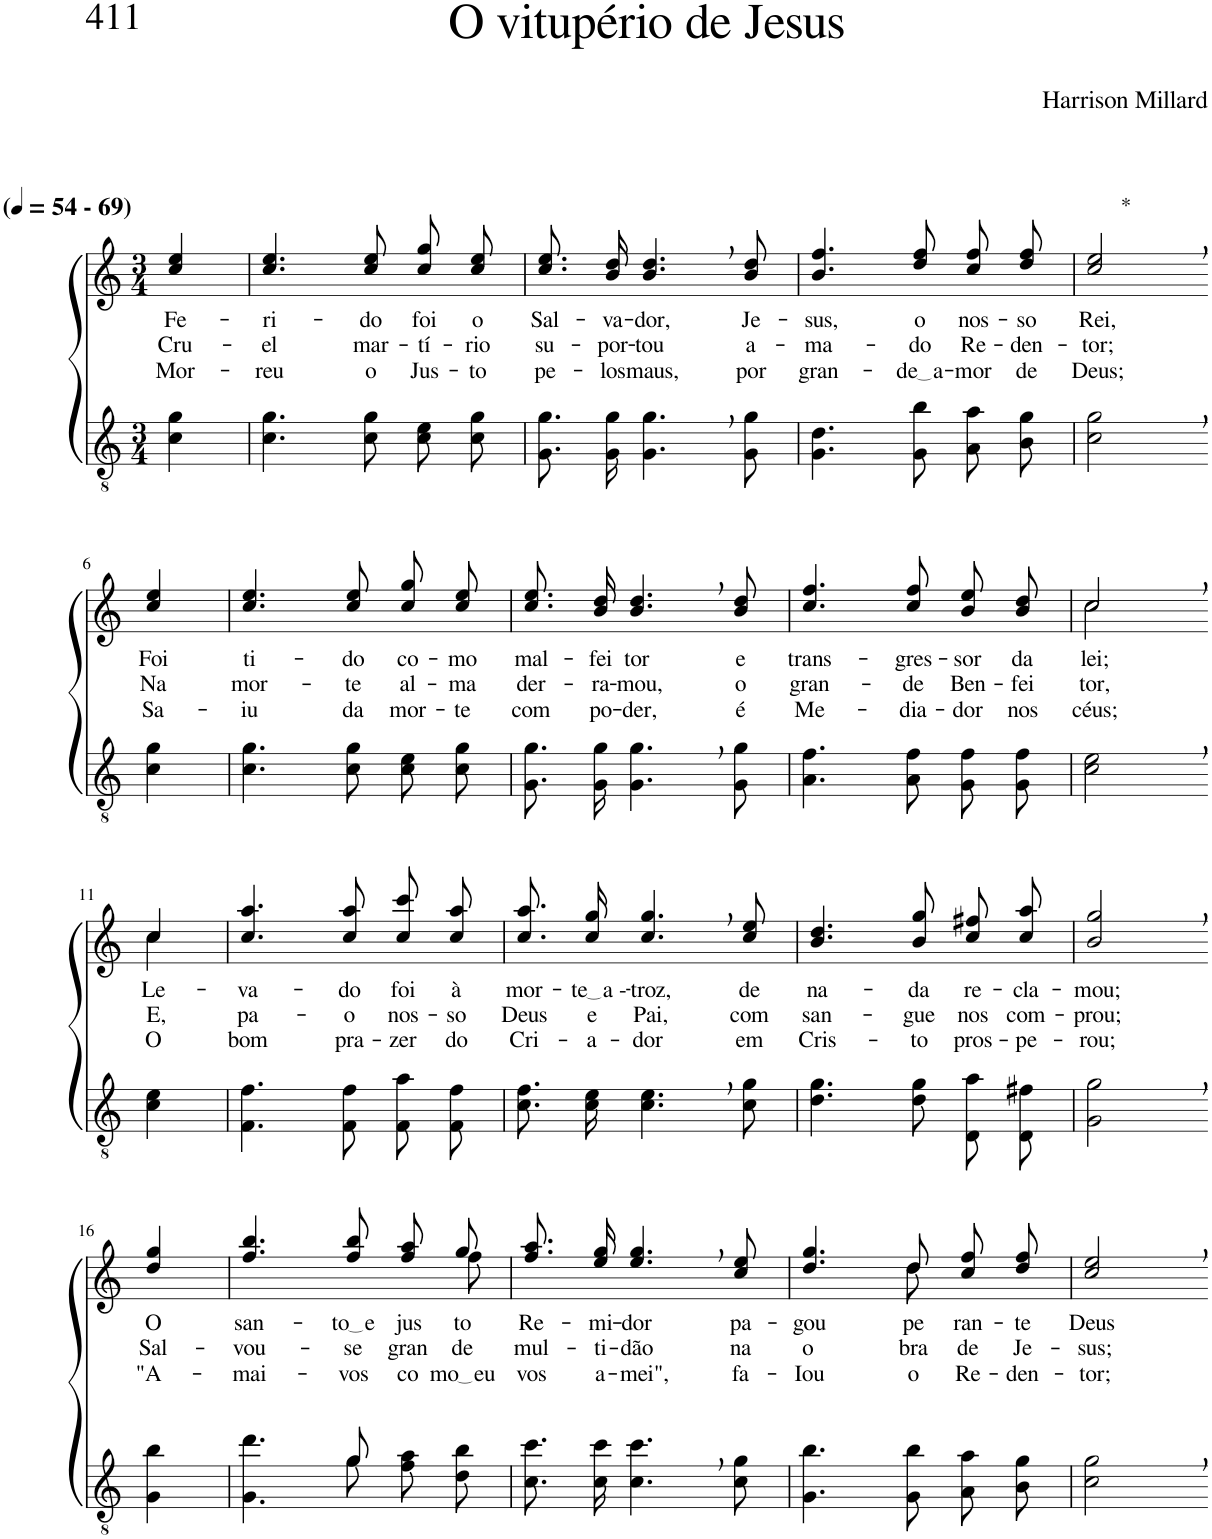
**kern	**kern	**text	**text	**text
*part2	*part1	*part1	*part1	*part1
*staff2	*staff1	*staff1	*staff1	*staff1
*I"Parte III e IV	*I"Parte I e II	*	*	*
*clefGv2	*clefG2	*	*	*
*Trd5c9	*Trd5c9	*	*	*
*k[]	*k[]	*	*	*
*M3/4	*M3/4	*	*	*
*MM54	*MM54	*	*	*
=1	=1	=1	=1	=1
!	!LO:TX:a:B:t=(	!	!	!
!	!LO:TX:a:B:t=- 69)	!	!	!
!	!	!LO:LY:b	!LO:LY:b	!LO:LY:b
4c\ 4g\	4cc/ 4ee/	Fe-	Cru-	Mor-
=2	=2	=2	=2	=2
!	!	!LO:LY:b	!LO:LY:b	!LO:LY:b
4.c\ 4.g\	4.cc/ 4.ee/	-ri-	-el	-reu
!	!	!LO:LY:b	!LO:LY:b	!LO:LY:b
8c\ 8g\	8cc/ 8ee/	-do	mar-	o
!	!	!LO:LY:b	!LO:LY:b	!LO:LY:b
8c\ 8e\L	8cc\ 8gg\L	foi	-tí-	Jus-
!	!	!LO:LY:b	!LO:LY:b	!LO:LY:b
8c\ 8g\J	8cc\ 8ee\J	o	-rio	-to
=3	=3	=3	=3	=3
!	!	!LO:LY:b	!LO:LY:b	!LO:LY:b
8.G\ 8.g\L	8.cc\ 8.ee\L	Sal-	su-	pe-
!	!	!LO:LY:b	!LO:LY:b	!LO:LY:b
16G\ 16g\Jk	16b\ 16dd\Jk	-va-	-por-	-los
!	!	!LO:LY:b	!LO:LY:b	!LO:LY:b
4.G\, 4.g\,	4.b/, 4.dd/,	-dor,	-tou	maus,
!	!	!LO:LY:b	!LO:LY:b	!LO:LY:b
8G\ 8g\	8b/ 8dd/	Je-	a-	por
=4	=4	=4	=4	=4
!	!	!LO:LY:b	!LO:LY:b	!LO:LY:b
4.G\ 4.d\	4.b/ 4.ff/	-sus,	-ma-	gran-
!	!	!LO:LY:b	!LO:LY:b	!LO:LY:b
8G\ 8b\	8dd/ 8ff/	o	-do	de a
!	!	!LO:LY:b	!LO:LY:b	!LO:LY:b
8A\ 8a\L	8cc\ 8ff\L	nos-	Re-	-mor
!	!	!LO:LY:b	!LO:LY:b	!LO:LY:b
8B\ 8g\J	8dd\ 8ff\J	-so	-den-	de
=5	=5	=5	=5	=5
!	!LO:TX:a:t=*	!	!	!
!	!	!LO:LY:b	!LO:LY:b	!LO:LY:b
2c\, 2g\,	2cc/, 2ee/,	Rei,	-tor;	Deus;
!!LO:LB:g=z
=6-	=6-	=6-	=6-	=6-
!	!	!LO:LY:b	!LO:LY:b	!LO:LY:b
4c\ 4g\	4cc/ 4ee/	Foi	Na	Sa-
=7	=7	=7	=7	=7
!	!	!LO:LY:b	!LO:LY:b	!LO:LY:b
4.c\ 4.g\	4.cc/ 4.ee/	ti-	mor-	-iu
!	!	!LO:LY:b	!LO:LY:b	!LO:LY:b
8c\ 8g\	8cc/ 8ee/	-do	-te	da
!	!	!LO:LY:b	!LO:LY:b	!LO:LY:b
8c\ 8e\L	8cc\ 8gg\L	co-	al-	mor-
!	!	!LO:LY:b	!LO:LY:b	!LO:LY:b
8c\ 8g\J	8cc\ 8ee\J	-mo	-ma	-te
=8	=8	=8	=8	=8
!	!	!LO:LY:b	!LO:LY:b	!LO:LY:b
8.G\ 8.g\L	8.cc\ 8.ee\L	mal-	der-	com
!	!	!LO:LY:b	!LO:LY:b	!LO:LY:b
16G\ 16g\Jk	16b\ 16dd\Jk	-fei	-ra-	po-
!	!	!LO:LY:b	!LO:LY:b	!LO:LY:b
4.G\, 4.g\,	4.b/, 4.dd/,	tor	-mou,	-der,
!	!	!LO:LY:b	!LO:LY:b	!LO:LY:b
8G\ 8g\	8b/ 8dd/	e	o	é
=9	=9	=9	=9	=9
!	!	!LO:LY:b	!LO:LY:b	!LO:LY:b
4.A\ 4.f\	4.cc/ 4.ff/	trans-	gran-	Me-
!	!	!LO:LY:b	!LO:LY:b	!LO:LY:b
8A\ 8f\	8cc/ 8ff/	-gres-	-de	-dia-
!	!	!LO:LY:b	!LO:LY:b	!LO:LY:b
8G\ 8f\L	8b\ 8ee\L	-sor	Ben-	-dor
!	!	!LO:LY:b	!LO:LY:b	!LO:LY:b
8G\ 8f\J	8b\ 8dd\J	da	-fei-	nos
=10	=10	=10	=10	=10
*	*^	*	*	*
!	!	!	!LO:LY:b	!LO:LY:b	!LO:LY:b
2c\, 2e\,	2cc,/	2cc\	lei;	-tor,	céus;
!!LO:LB:g=z	!!
=11-	=11-	=11-	=11-	=11-	=11-
!	!	!	!LO:LY:b	!LO:LY:b	!LO:LY:b
4c\ 4e\	4cc/	4cc\	Le-	E,	O
=12	=12	=12	=12	=12	=12
!	!	!	!LO:LY:b	!LO:LY:b	!LO:LY:b
*	*v	*v	*	*	*
4.F\ 4.f\	4.cc/ 4.aa/	-va-	pa-	bom
!	!	!LO:LY:b	!LO:LY:b	!LO:LY:b
8F\ 8f\	8cc/ 8aa/	-do	-o	pra-
!	!	!LO:LY:b	!LO:LY:b	!LO:LY:b
8F\ 8a\L	8cc\ 8ccc\L	foi	nos-	-zer
!	!	!LO:LY:b	!LO:LY:b	!LO:LY:b
8F\ 8f\J	8cc\ 8aa\J	à	-so	do
=13	=13	=13	=13	=13
!	!	!LO:LY:b	!LO:LY:b	!LO:LY:b
8.c\ 8.f\L	8.cc\ 8.aa\L	mor-	Deus	Cri-
!	!	!LO:LY:b	!LO:LY:b	!LO:LY:b
16c\ 16e\Jk	16cc\ 16gg\Jk	te a -	e	-a-
!	!	!LO:LY:b	!LO:LY:b	!LO:LY:b
4.c\, 4.e\,	4.cc/, 4.gg/,	-troz,	Pai,	-dor
!	!	!LO:LY:b	!LO:LY:b	!LO:LY:b
8c\ 8g\	8cc/ 8ee/	de	com	em
=14	=14	=14	=14	=14
!	!	!LO:LY:b	!LO:LY:b	!LO:LY:b
4.d\ 4.g\	4.b/ 4.dd/	na-	san-	Cris-
!	!	!LO:LY:b	!LO:LY:b	!LO:LY:b
8d\ 8g\	8b/ 8gg/	-da	-gue	-to
!	!	!LO:LY:b	!LO:LY:b	!LO:LY:b
8D/ 8a/L	8cc\ 8ff#X\L	re-	nos	pros-
!	!	!LO:LY:b	!LO:LY:b	!LO:LY:b
8D/ 8f#X/J	8cc\ 8aa\J	-cla-	com-	-pe-
=15	=15	=15	=15	=15
!	!	!LO:LY:b	!LO:LY:b	!LO:LY:b
2G\, 2g\,	2b/, 2gg/,	-mou;	-prou;	-rou;
!!LO:LB:g=z
=16-	=16-	=16-	=16-	=16-
!	!	!LO:LY:b	!LO:LY:b	!LO:LY:b
4G\ 4b\	4dd/ 4gg/	O	Sal-	"A-
=17	=17	=17	=17	=17
*^	*	*	*	*
!	!	!	!LO:LY:b	!LO:LY:b	!LO:LY:b
*	*	*^	*	*	*
4.ryy	4.G\ 4.dd\	4.ff/ 4.bb/	8ryy	san-	-vou-	-mai-
!	!	!	!	!LO:LY:b	!LO:LY:b	!LO:LY:b
*	*	*v	*v	*	*	*
8g/	8g\	8ff/ 8bb/	to e	-se	-vos
!	!	!	!LO:LY:b	!LO:LY:b	!LO:LY:b
4ryy	8f\ 8a\L	8ff\ 8aa\L	jus-	gran-	co-
*	*	*^	*	*	*
!	!	!	!	!LO:LY:b	!LO:LY:b	!LO:LY:b
.	8d\ 8b\J	8gg\J	8ff\	-to	-de	mo eu
=18	=18	=18	=18	=18	=18	=18
!	!	!	!	!LO:LY:b	!LO:LY:b	!LO:LY:b
*v	*v	*	*	*	*	*
*	*v	*v	*	*	*
8.c\ 8.cc\L	8.ff\ 8.aa\L	Re-	mul-	vos
!	!	!LO:LY:b	!LO:LY:b	!LO:LY:b
16c\ 16cc\Jk	16ee\ 16gg\Jk	-mi-	-ti-	a-
!	!	!LO:LY:b	!LO:LY:b	!LO:LY:b
4.c\, 4.cc\,	4.ee/, 4.gg/,	-dor	-dão	-mei",
!	!	!LO:LY:b	!LO:LY:b	!LO:LY:b
8c\ 8g\	8cc/ 8ee/	pa-	na	fa-
=19	=19	=19	=19	=19
!	!	!LO:LY:b	!LO:LY:b	!LO:LY:b
*	*^	*	*	*
4.G\ 4.b\	4.dd/ 4.gg/	4.ryy	-gou	o-	-Iou
!	!	!	!LO:LY:b	!LO:LY:b	!LO:LY:b
8G\ 8b\	8dd/	8dd\	pe-	-bra	o
!	!	!	!LO:LY:b	!LO:LY:b	!LO:LY:b
8A\ 8a\L	8cc\ 8ff\L	4ryy	-ran-	de	Re-
!	!	!	!LO:LY:b	!LO:LY:b	!LO:LY:b
8B\ 8g\J	8dd\ 8ff\J	.	-te	Je-	-den-
*	*v	*v	*	*	*
=20	=20	=20	=20	=20
!	!	!LO:LY:b	!LO:LY:b	!LO:LY:b
2c\, 2g\,	2cc/, 2ee/,	Deus	-sus;	-tor;
=-	=-	=-	=-	=-
*-	*-	*-	*-	*-
